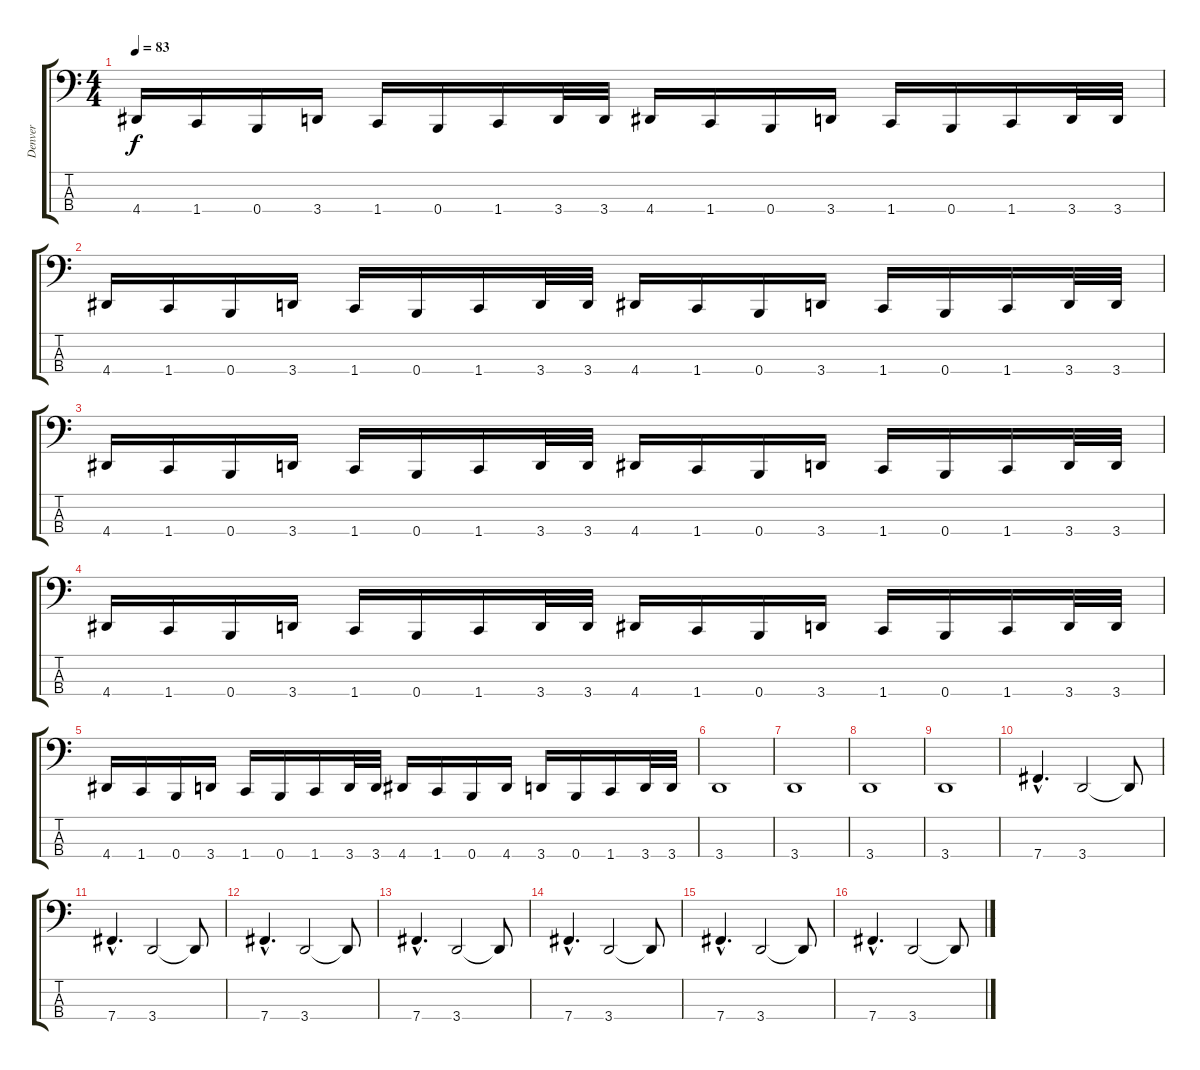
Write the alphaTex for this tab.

\track ("Denver" "Denver") {instrument electricbasspick}
\staff {score tabs}
\tuning (E2 B1 Gb1 B0) {hide}
\ts (4 4)
\tempo 83
\clef f4
\ks c
4.4.16{dy f} 1.4.16 0.4.16 3.4.16 1.4.16 0.4.16 1.4.16 3.4.32 3.4.32 4.4.16 1.4.16 0.4.16 3.4.16 1.4.16 0.4.16 1.4.16 3.4.32 3.4.32 |
4.4.16 1.4.16 0.4.16 3.4.16 1.4.16 0.4.16 1.4.16 3.4.32 3.4.32 4.4.16 1.4.16 0.4.16 3.4.16 1.4.16 0.4.16 1.4.16 3.4.32 3.4.32 |
4.4.16 1.4.16 0.4.16 3.4.16 1.4.16 0.4.16 1.4.16 3.4.32 3.4.32 4.4.16 1.4.16 0.4.16 3.4.16 1.4.16 0.4.16 1.4.16 3.4.32 3.4.32 |
4.4.16 1.4.16 0.4.16 3.4.16 1.4.16 0.4.16 1.4.16 3.4.32 3.4.32 4.4.16 1.4.16 0.4.16 3.4.16 1.4.16 0.4.16 1.4.16 3.4.32 3.4.32 |
4.4.16 1.4.16 0.4.16 3.4.16 1.4.16 0.4.16 1.4.16 3.4.32 3.4.32 4.4.16 1.4.16 0.4.16 4.4.16 3.4.16 0.4.16 1.4.16 3.4.32 3.4.32 |
3.4.1 |
3.4.1 |
3.4.1 |
3.4.1 |
7.4{hac}.4{d} 3.4.2 3.4{t}.8 |
7.4{hac}.4{d} 3.4.2 3.4{t}.8 |
7.4{hac}.4{d} 3.4.2 3.4{t}.8 |
7.4{hac}.4{d} 3.4.2 3.4{t}.8 |
7.4{hac}.4{d} 3.4.2 3.4{t}.8 |
7.4{hac}.4{d} 3.4.2 3.4{t}.8 |
7.4{hac}.4{d} 3.4.2 3.4{t}.8
